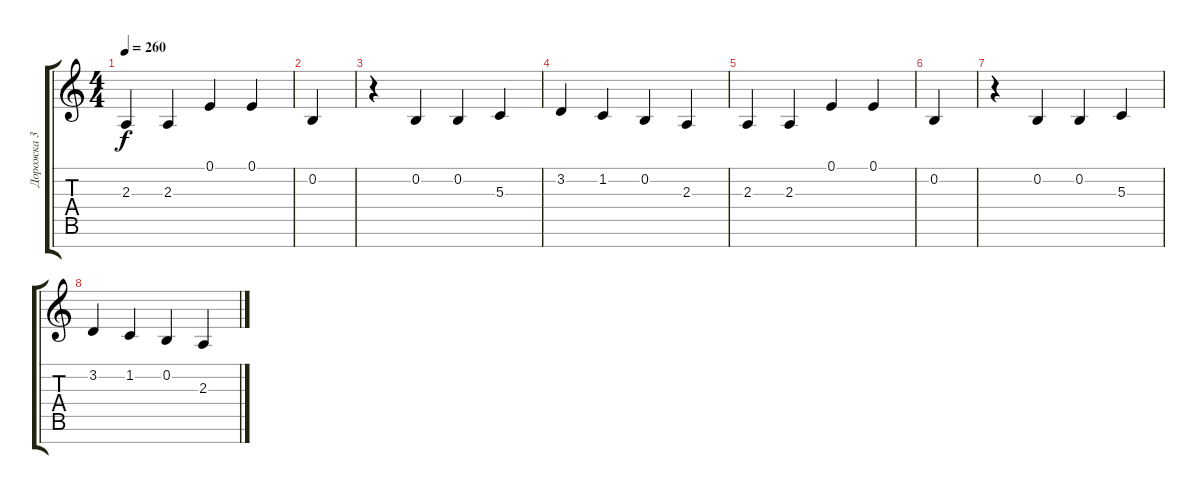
\track ("Дорожка 3" "Дорожка 3") {instrument lead8bassandlead}
\staff {score tabs}
\tuning (E4 B3 G3 D3 A2 E2 B1) {hide}
\ts (4 4)
\tempo 260
\clef g2
\ks c
2.3.4{dy f} 2.3.4 0.1.4 0.1.4 |
0.2.4 |
r.4 0.2.4 0.2.4 5.3.4 |
3.2.4 1.2.4 0.2.4 2.3.4 |
2.3.4 2.3.4 0.1.4 0.1.4 |
0.2.4 |
r.4 0.2.4 0.2.4 5.3.4 |
3.2.4 1.2.4 0.2.4 2.3.4
